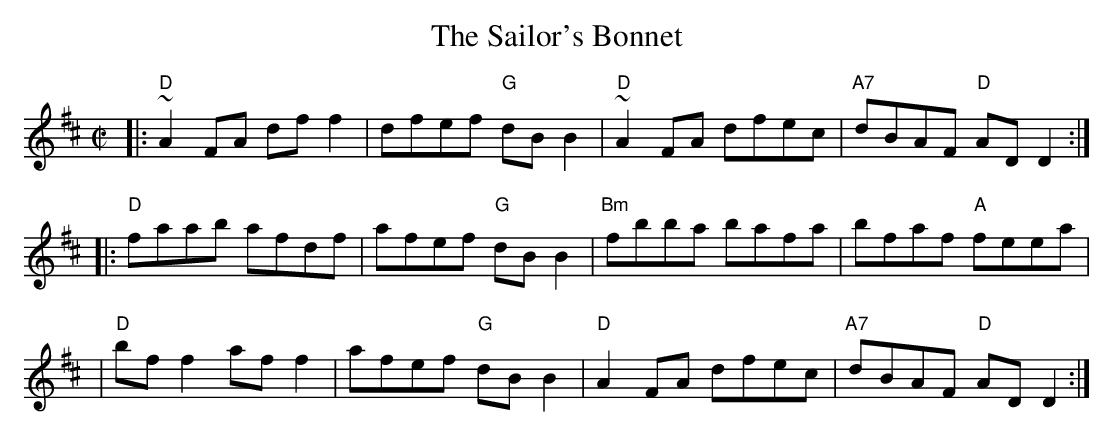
X:1
T:The Sailor's Bonnet
M:C|
K:D
|: "D"~A2FA dff2 | dfef "G"dBB2 |  "D"~A2FA dfec | "A7"dBAF "D"ADD2 :|
|: "D" faab afdf | afef "G"dBB2 | "Bm" fbba bafa |     bfaf "A"feea |
|  "D" bff2 aff2 | afef "G"dBB2 |  "D" A2FA dfec | "A7"dBAF "D"ADD2 :|
